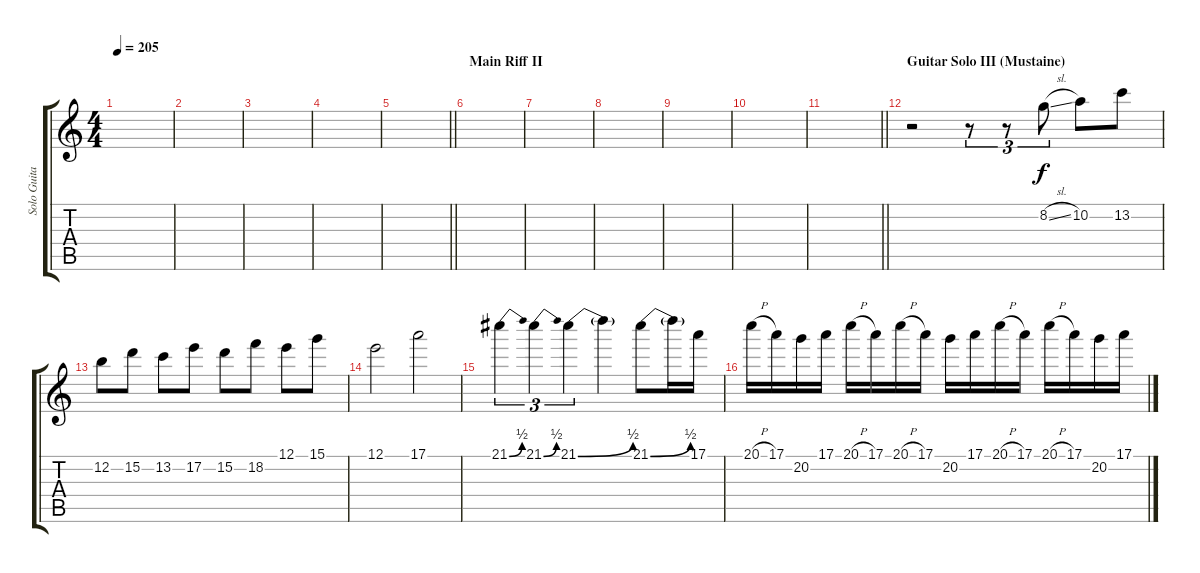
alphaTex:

\track ("Solo Guitar (Dave Mustaine)" "Solo Guita") {instrument distortionguitar}
\staff {score tabs}
\tuning (E4 B3 G3 D3 A2 E2) {hide}
\ts (4 4)
\tempo 205
\clef g2
\ks c
|
|
|
|
\barLineRight lightlight
|
\section ("" "Main Riff II")
|
|
|
|
|
\barLineRight lightlight
|
\section ("" "Guitar Solo III (Mustaine)")
r.2 r.8{tu (3 2)} r.8{tu (3 2)} 8.2{sl}.8{tu (3 2) volume 16} 10.2.8 13.2.8 |
12.2.8 15.2.8 13.2.8 17.2.8 15.2.8 18.2.8 12.1.8 15.1.8 |
12.1.2 17.1.2 |
21.1{be (bend 0 0 60 2)}.4{tu (3 2)} 21.1{be (bend 0 0 60 2)}.4{tu (3 2)} 21.1{be (bend 0 0 60 2)}.4{tu (3 2)} 21.1{t}.4 21.1{be (bend 0 0 60 2)}.8 21.1{t}.16 17.1.16 |
20.1{h}.16 17.1.16 20.2.16 17.1.16 20.1{h}.16 17.1.16 20.1{h}.16 17.1.16 20.2.16 17.1.16 20.1{h}.16 17.1.16 20.1{h}.16 17.1.16 20.2.16 17.1.16
